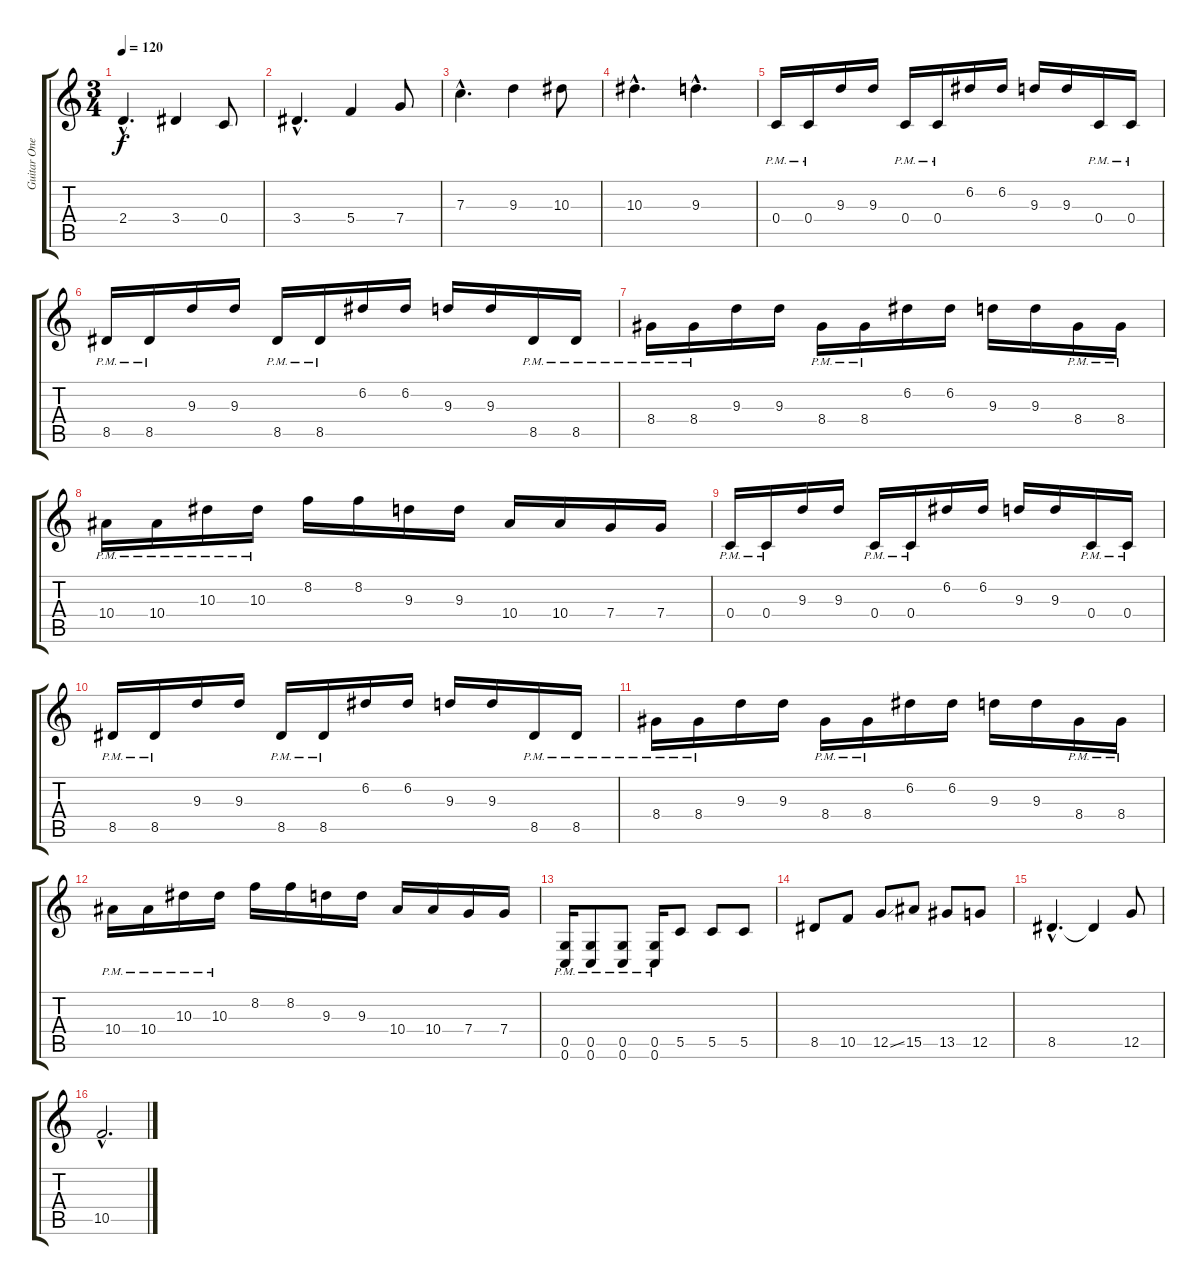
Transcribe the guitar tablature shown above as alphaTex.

\track ("Guitar One Right" "Guitar One") {instrument overdrivenguitar}
\staff {score tabs}
\tuning (D4 A3 F3 C3 G2 C2) {hide}
\ts (3 4)
\tempo 120
\clef g2
\ks c
2.4{hac}.4{d dy f} 3.4.4 0.4.8 |
3.4{hac}.4{d} 5.4.4 7.4.8 |
7.3{hac}.4{d} 9.3.4 10.3.8 |
10.3{hac}.4{d} 9.3{hac}.4{d} |
0.4{pm}.16 0.4{pm}.16 9.3.16 9.3.16 0.4{pm}.16 0.4{pm}.16 6.2.16 6.2.16 9.3.16 9.3.16 0.4{pm}.16 0.4{pm}.16 |
8.5{pm}.16 8.5{pm}.16 9.3.16 9.3.16 8.5{pm}.16 8.5{pm}.16 6.2.16 6.2.16 9.3.16 9.3.16 8.5{pm}.16 8.5{pm}.16 |
8.4{pm}.16 8.4{pm}.16 9.3.16 9.3.16 8.4{pm}.16 8.4{pm}.16 6.2.16 6.2.16 9.3.16 9.3.16 8.4{pm}.16 8.4{pm}.16 |
10.4{pm}.16 10.4{pm}.16 10.3{pm}.16 10.3{pm}.16 8.2.16 8.2.16 9.3.16 9.3.16 10.4.16 10.4.16 7.4.16 7.4.16 |
0.4{pm}.16 0.4{pm}.16 9.3.16 9.3.16 0.4{pm}.16 0.4{pm}.16 6.2.16 6.2.16 9.3.16 9.3.16 0.4{pm}.16 0.4{pm}.16 |
8.5{pm}.16 8.5{pm}.16 9.3.16 9.3.16 8.5{pm}.16 8.5{pm}.16 6.2.16 6.2.16 9.3.16 9.3.16 8.5{pm}.16 8.5{pm}.16 |
8.4{pm}.16 8.4{pm}.16 9.3.16 9.3.16 8.4{pm}.16 8.4{pm}.16 6.2.16 6.2.16 9.3.16 9.3.16 8.4{pm}.16 8.4{pm}.16 |
10.4{pm}.16 10.4{pm}.16 10.3{pm}.16 10.3{pm}.16 8.2.16 8.2.16 9.3.16 9.3.16 10.4.16 10.4.16 7.4.16 7.4.16 |
(0.5{pm} 0.6{pm}).16 (0.5{pm} 0.6{pm}).8 (0.5{pm} 0.6{pm}).8 (0.5{pm} 0.6{pm}).16 5.5.8 5.5.8 5.5.8 |
8.5.8 10.5.8 12.5{ss}.8 15.5.8 13.5.8 12.5.8 |
8.5{hac}.4{d} 8.5{t}.4 12.5.8 |
10.5{hac}.2{d}
